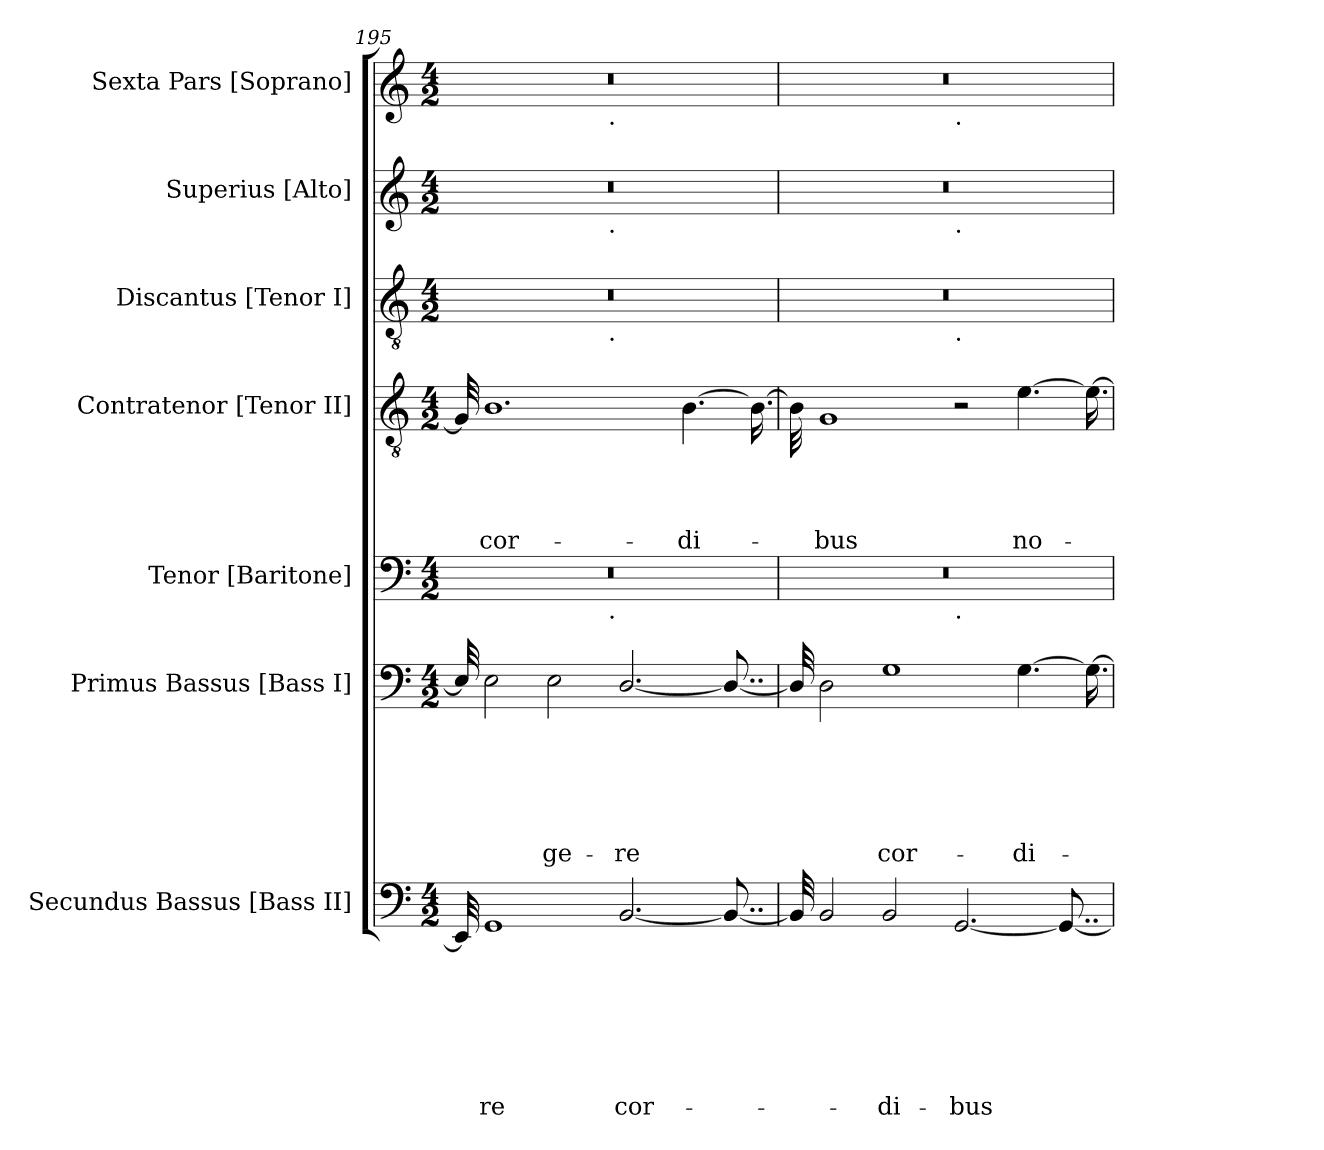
**kern	**text	**text	**text	**text	**text	**text	**text	**kern	**text	**text	**text	**text	**text	**text	**kern	**kern	**text	**text	**text	**text	**kern	**kern	**kern
*part7	*part7	*part7	*part7	*part7	*part7	*part7	*part7	*part6	*part6	*part6	*part6	*part6	*part6	*part6	*part5	*part4	*part4	*part4	*part4	*part4	*part3	*part2	*part1
*staff7	*staff7	*staff7	*staff7	*staff7	*staff7	*staff7	*staff7	*staff6	*staff6	*staff6	*staff6	*staff6	*staff6	*staff6	*staff5	*staff4	*staff4	*staff4	*staff4	*staff4	*staff3	*staff2	*staff1
*I"Secundus Bassus [Bass II]	*	*	*	*	*	*	*	*I"Primus Bassus [Bass I]	*	*	*	*	*	*	*I"Tenor [Baritone]	*I"Contratenor [Tenor II]	*	*	*	*	*I"Discantus [Tenor I]	*I"Superius [Alto]	*I"Sexta Pars [Soprano]
*I'B II	*	*	*	*	*	*	*	*I'B I	*	*	*	*	*	*	*I'Bar	*I'T II	*	*	*	*	*I'T I	*I'A	*I'S
*clefF4	*	*	*	*	*	*	*	*clefF4	*	*	*	*	*	*	*clefF4	*clefGv2	*	*	*	*	*clefGv2	*clefG2	*clefG2
*k[]	*	*	*	*	*	*	*	*k[]	*	*	*	*	*	*	*k[]	*k[]	*	*	*	*	*k[]	*k[]	*k[]
*C:	*	*	*	*	*	*	*	*C:	*	*	*	*	*	*	*C:	*C:	*	*	*	*	*C:	*C:	*C:
*M4/2	*	*	*	*	*	*	*	*M4/2	*	*	*	*	*	*	*M4/2	*M4/2	*	*	*	*	*M4/2	*M4/2	*M4/2
=195	=195	=195	=195	=195	=195	=195	=195	=195	=195	=195	=195	=195	=195	=195	=195	=195	=195	=195	=195	=195	=195	=195	=195
*	*	*	*	*	*	*	*	*	*	*	*	*	*	*	*^	*	*	*	*	*	*^	*^	*^
32EE/]	.	.	.	.	.	.	.	32E/]	.	.	.	.	.	.	0r	1ryy	32G/]	.	.	.	.	0r	1ryy	0r	1ryy	0r	1ryy
!	!	!	!	!	!	!	!LO:LY:b:rj	!	!	!	!	!	!	!	!	!	!	!	!	!	!LO:LY:b	!	!	!	!	!	!
1GG	.	.	.	.	.	.	-re	2E\	.	.	.	.	.	.	.	.	1.B	.	.	.	cor-	.	.	.	.	.	.
!	!	!	!	!	!	!	!	!	!	!	!	!	!	!LO:LY:b	!	!	!	!	!	!	!	!	!	!	!	!	!
.	.	.	.	.	.	.	.	2E\	.	.	.	.	.	-ge-	.	.	.	.	.	.	.	.	.	.	.	.	.
!	!	!	!	!	!	!	!	!	!	!	!	!	!	!	!	!	!	!	!	!	!	!	!	!	!	!	!LO:TX:b:t=.
!	!	!	!	!	!	!	!	!	!	!	!	!	!	!	!	!	!	!	!	!	!	!	!	!	!LO:TX:b:t=.	!	!
!	!	!	!	!	!	!	!	!	!	!	!	!	!	!	!	!	!	!	!	!	!	!	!LO:TX:b:t=.	!	!	!	!
!	!	!	!	!	!	!	!	!	!	!	!	!	!	!	!	!LO:TX:b:t=.	!	!	!	!	!	!	!	!	!	!	!
.	.	.	.	.	.	.	.	.	.	.	.	.	.	.	.	1ryy	.	.	.	.	.	.	1ryy	.	1ryy	.	1ryy
!	!	!	!	!	!	!	!LO:LY:b:rj	!	!	!	!	!	!	!LO:LY:b	!	!	!	!	!	!	!	!	!	!	!	!	!
[>2.BB/	.	.	.	.	.	.	cor-	[>2.D/	.	.	.	.	.	-re	.	.	.	.	.	.	.	.	.	.	.	.	.
!	!	!	!	!	!	!	!	!	!	!	!	!	!	!	!	!	!	!	!	!	!LO:LY:b	!	!	!	!	!	!
.	.	.	.	.	.	.	.	.	.	.	.	.	.	.	.	.	[>4.B\	.	.	.	-di-	.	.	.	.	.	.
8..BB/_	.	.	.	.	.	.	.	8..D/_	.	.	.	.	.	.	.	.	.	.	.	.	.	.	.	.	.	.	.
.	.	.	.	.	.	.	.	.	.	.	.	.	.	.	.	.	16.B\_	.	.	.	.	.	.	.	.	.	.
=196	=196	=196	=196	=196	=196	=196	=196	=196	=196	=196	=196	=196	=196	=196	=196	=196	=196	=196	=196	=196	=196	=196	=196	=196	=196	=196	=196
32BB/]	.	.	.	.	.	.	.	32D/]	.	.	.	.	.	.	0r	1ryy	32B\]	.	.	.	.	0r	1ryy	0r	1ryy	0r	1ryy
!	!	!	!	!	!	!	!	!	!	!	!	!	!	!	!	!	!	!	!	!	!LO:LY:b	!	!	!	!	!	!
2BB/	.	.	.	.	.	.	.	2D\	.	.	.	.	.	.	.	.	1G	.	.	.	-bus	.	.	.	.	.	.
!	!	!	!	!	!	!	!LO:LY:b:rj	!	!	!	!	!	!	!LO:LY:b	!	!	!	!	!	!	!	!	!	!	!	!	!
2BB/	.	.	.	.	.	.	-di-	1G	.	.	.	.	.	cor-	.	.	.	.	.	.	.	.	.	.	.	.	.
.	.	.	.	.	.	.	.	.	.	.	.	.	.	.	.	32ryy	.	.	.	.	.	.	32ryy	.	32ryy	.	32ryy
!	!	!	!	!	!	!	!	!	!	!	!	!	!	!	!	!	!	!	!	!	!	!	!	!	!	!	!LO:TX:b:t=.
!	!	!	!	!	!	!	!	!	!	!	!	!	!	!	!	!	!	!	!	!	!	!	!	!	!LO:TX:b:t=.	!	!
!	!	!	!	!	!	!	!	!	!	!	!	!	!	!	!	!	!	!	!	!	!	!	!LO:TX:b:t=.	!	!	!	!
!	!	!	!	!	!	!	!	!	!	!	!	!	!	!	!	!LO:TX:b:t=.	!	!	!	!	!	!	!	!	!	!	!
!	!	!	!	!	!	!	!LO:LY:b:rj	!	!	!	!	!	!	!	!	!	!	!	!	!	!	!	!	!	!	!	!
[<2.GG/	.	.	.	.	.	.	-bus	.	.	.	.	.	.	.	.	2ryy	2r	.	.	.	.	.	2ryy	.	2ryy	.	2ryy
!	!	!	!	!	!	!	!	!	!	!	!	!	!	!LO:LY:b	!	!	!	!	!	!	!LO:LY:b	!	!	!	!	!	!
.	.	.	.	.	.	.	.	[>4.G\	.	.	.	.	.	-di-	.	4...ryy	[>4.e\	.	.	.	no-	.	4...ryy	.	4...ryy	.	4...ryy
8..GG/_	.	.	.	.	.	.	.	.	.	.	.	.	.	.	.	.	.	.	.	.	.	.	.	.	.	.	.
.	.	.	.	.	.	.	.	16.G\_	.	.	.	.	.	.	.	.	16.e\_	.	.	.	.	.	.	.	.	.	.
*	*	*	*	*	*	*	*	*	*	*	*	*	*	*	*	*	*	*	*	*	*	*v	*v	*	*	*v	*v
*	*	*	*	*	*	*	*	*	*	*	*	*	*	*	*v	*v	*	*	*	*	*	*	*v	*v	*
=	=	=	=	=	=	=	=	=	=	=	=	=	=	=	=	=	=	=	=	=	=	=	=
*-	*-	*-	*-	*-	*-	*-	*-	*-	*-	*-	*-	*-	*-	*-	*-	*-	*-	*-	*-	*-	*-	*-	*-
